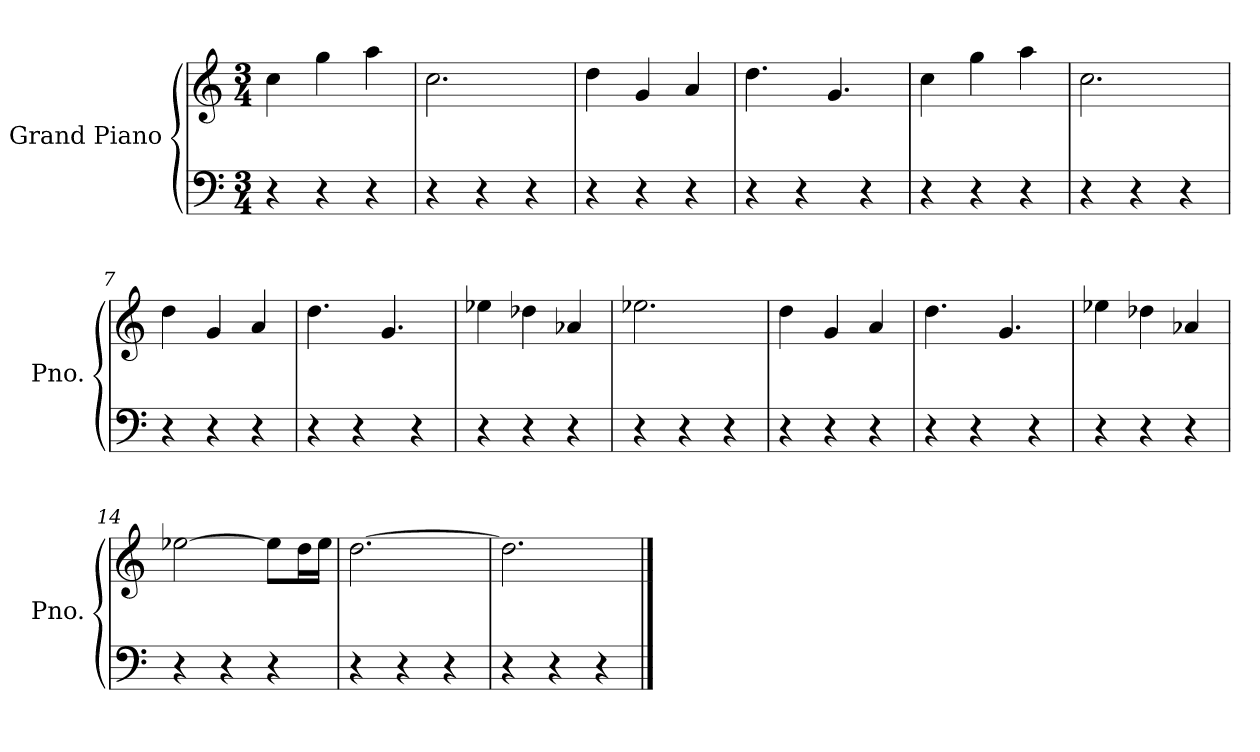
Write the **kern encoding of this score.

**kern	**kern
*part1	*part1
*staff2	*staff1
*I"Grand Piano	*
*I'Pno.	*
*stria5	*stria5
*clefF4	*clefG2
*k[]	*k[]
*M3/4	*M3/4
*MM120	*MM120
=1	=1
4r	4cc
4r	4gg
4r	4aa
=2	=2
4r	2.cc
4r	.
4r	.
=3	=3
4r	4dd
4r	4g
4r	4a
=4	=4
4r	4.dd
4r	.
.	4.g
4r	.
=5	=5
4r	4cc
4r	4gg
4r	4aa
=6	=6
4r	2.cc
4r	.
4r	.
=7	=7
4r	4dd
4r	4g
4r	4a
=8	=8
4r	4.dd
4r	.
.	4.g
4r	.
=9	=9
4r	4ee-X
4r	4dd-X
4r	4a-X
=10	=10
4r	2.ee-X
4r	.
4r	.
=11	=11
4r	4dd
4r	4g
4r	4a
=12	=12
4r	4.dd
4r	.
.	4.g
4r	.
=13	=13
4r	4ee-X
4r	4dd-X
4r	4a-X
=14	=14
4r	[2ee-X
4r	.
4r	8ee-L]
.	16ddL
.	16ee-JJ
=15	=15
4r	[2.dd
4r	.
4r	.
=16	=16
4r	2.dd]
4r	.
4r	.
==	==
*-	*-
